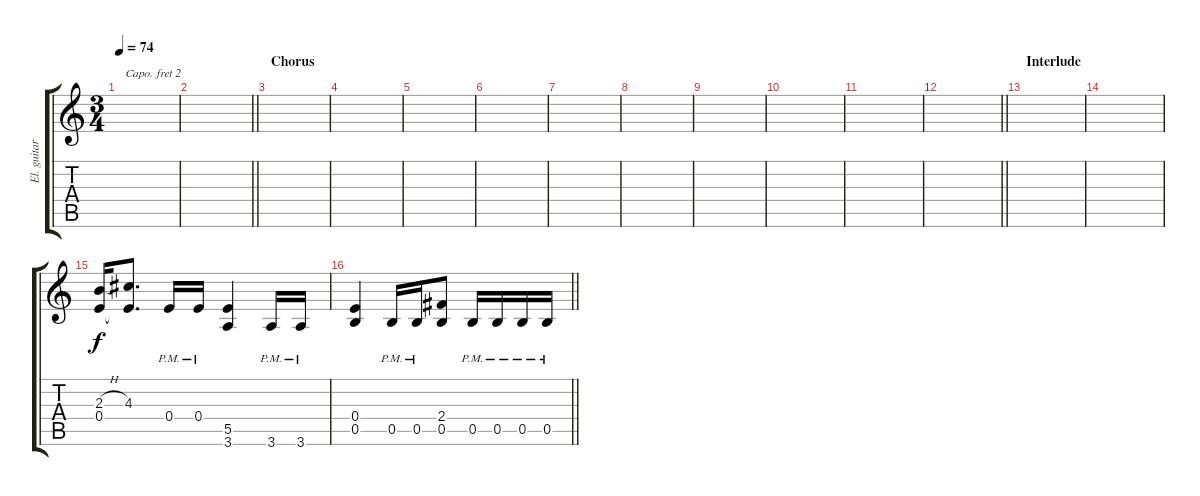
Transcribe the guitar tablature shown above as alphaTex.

\track ("El. guitar" "El. guitar") {instrument overdrivenguitar}
\staff {score tabs}
\capo 2
\tuning (E4 B3 G3 D3 A2 E2) {hide}
\ts (3 4)
\tempo 74
\clef g2
\ks c
|
\barLineRight lightlight
|
\section ("" "Chorus")
|
|
|
|
|
|
|
|
|
\barLineRight lightlight
|
\section ("" "Interlude")
|
|
(2.3{h} 0.4).16 (4.3 0.4{t}).8{d} 0.4{pm}.16 0.4{pm}.16 (5.5 3.6).4 3.6{pm}.16 3.6{pm}.16 |
\barLineRight lightlight
(0.4 0.5).4 0.5{pm}.16 0.5{pm}.16 (2.4 0.5).8 0.5{pm}.16 0.5{pm}.16 0.5{pm}.16 0.5{pm}.16
